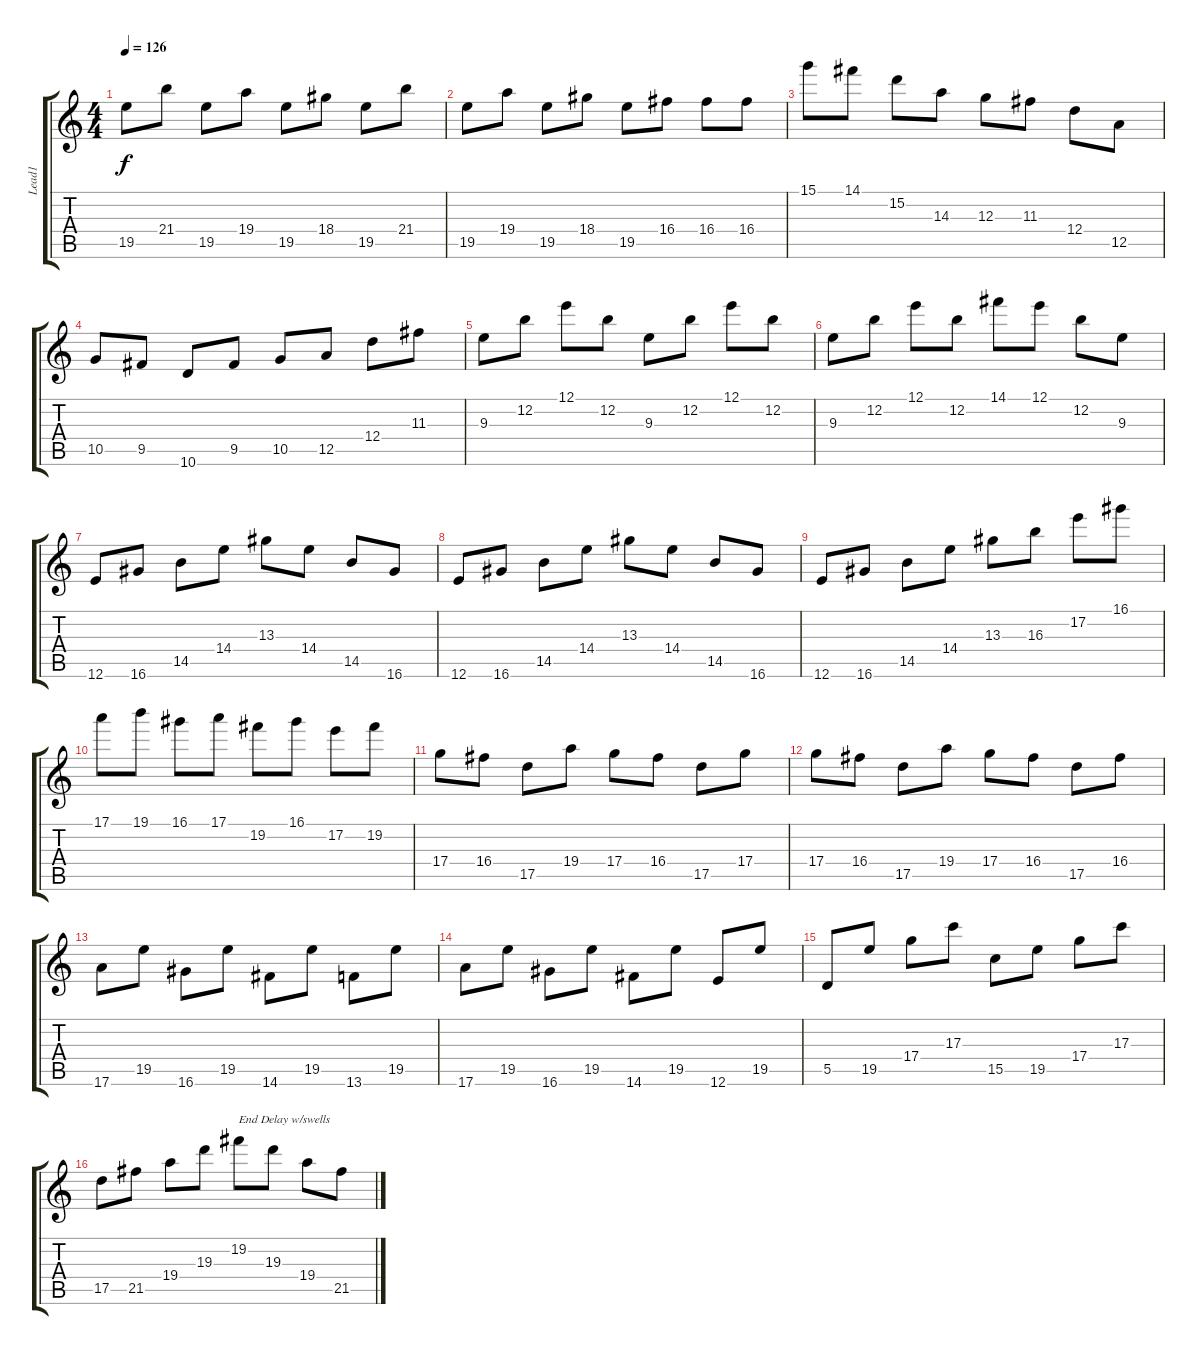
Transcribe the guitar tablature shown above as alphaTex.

\track ("Lead1" "Lead1") {instrument overdrivenguitar}
\staff {score tabs}
\tuning (E4 B3 G3 D3 A2 E2) {hide}
\ts (4 4)
\tempo 126
\clef g2
\ks c
19.5.8{dy f} 21.4.8 19.5.8 19.4.8 19.5.8 18.4.8 19.5.8 21.4.8 |
19.5.8 19.4.8 19.5.8 18.4.8 19.5.8 16.4.8 16.4.8 16.4.8 |
15.1.8 14.1.8 15.2.8 14.3.8 12.3.8 11.3.8 12.4.8 12.5.8 |
10.5.8 9.5.8 10.6.8 9.5.8 10.5.8 12.5.8 12.4.8 11.3.8 |
9.3.8 12.2.8 12.1.8 12.2.8 9.3.8 12.2.8 12.1.8 12.2.8 |
9.3.8 12.2.8 12.1.8 12.2.8 14.1.8 12.1.8 12.2.8 9.3.8 |
12.6.8 16.6.8 14.5.8 14.4.8 13.3.8 14.4.8 14.5.8 16.6.8 |
12.6.8 16.6.8 14.5.8 14.4.8 13.3.8 14.4.8 14.5.8 16.6.8 |
12.6.8 16.6.8 14.5.8 14.4.8 13.3.8 16.3.8 17.2.8 16.1.8 |
17.1.8 19.1.8 16.1.8 17.1.8 19.2.8 16.1.8 17.2.8 19.2.8 |
17.4.8 16.4.8 17.5.8 19.4.8 17.4.8 16.4.8 17.5.8 17.4.8 |
17.4.8 16.4.8 17.5.8 19.4.8 17.4.8 16.4.8 17.5.8 16.4.8 |
17.6.8 19.5.8 16.6.8 19.5.8 14.6.8 19.5.8 13.6.8 19.5.8 |
17.6.8 19.5.8 16.6.8 19.5.8 14.6.8 19.5.8 12.6.8 19.5.8 |
5.5.8 19.5.8 17.4.8 17.3.8 15.5.8 19.5.8 17.4.8 17.3.8 |
17.5.8 21.5.8 19.4.8 19.3.8 19.2.8{txt "End Delay w/swells"} 19.3.8 19.4.8 21.5.8
